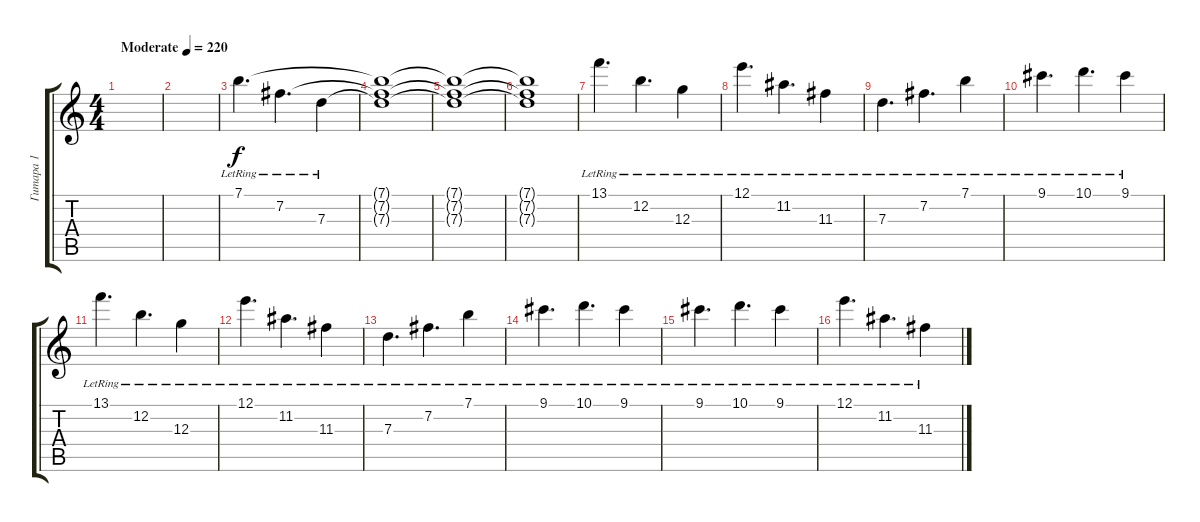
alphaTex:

\track ("Гитара 1" "Гитара 1") {instrument electricguitarjazz}
\staff {score tabs}
\tuning (E4 B3 G3 D3 A2 E2) {hide}
\ts (4 4)
\tempo (220 "Moderate")
\clef g2
\ks c
|
|
7.1{lr}.4{d} 7.2{lr}.4{d} 7.3{lr}.4 |
(7.1{t} 7.2{t} 7.3{t}).1 |
(7.1{t} 7.2{t} 7.3{t}).1 |
(7.1{t} 7.2{t} 7.3{t}).1 |
13.1{lr}.4{d} 12.2{lr}.4{d} 12.3{lr}.4 |
12.1{lr}.4{d} 11.2{lr}.4{d} 11.3{lr}.4 |
7.3{lr}.4{d} 7.2{lr}.4{d} 7.1{lr}.4 |
9.1{lr}.4{d} 10.1{lr}.4{d} 9.1{lr}.4 |
13.1{lr}.4{d} 12.2{lr}.4{d} 12.3{lr}.4 |
12.1{lr}.4{d} 11.2{lr}.4{d} 11.3{lr}.4 |
7.3{lr}.4{d} 7.2{lr}.4{d} 7.1{lr}.4 |
9.1{lr}.4{d} 10.1{lr}.4{d} 9.1{lr}.4 |
9.1{lr}.4{d} 10.1{lr}.4{d} 9.1{lr}.4 |
12.1{lr}.4{d} 11.2{lr}.4{d} 11.3{lr}.4
